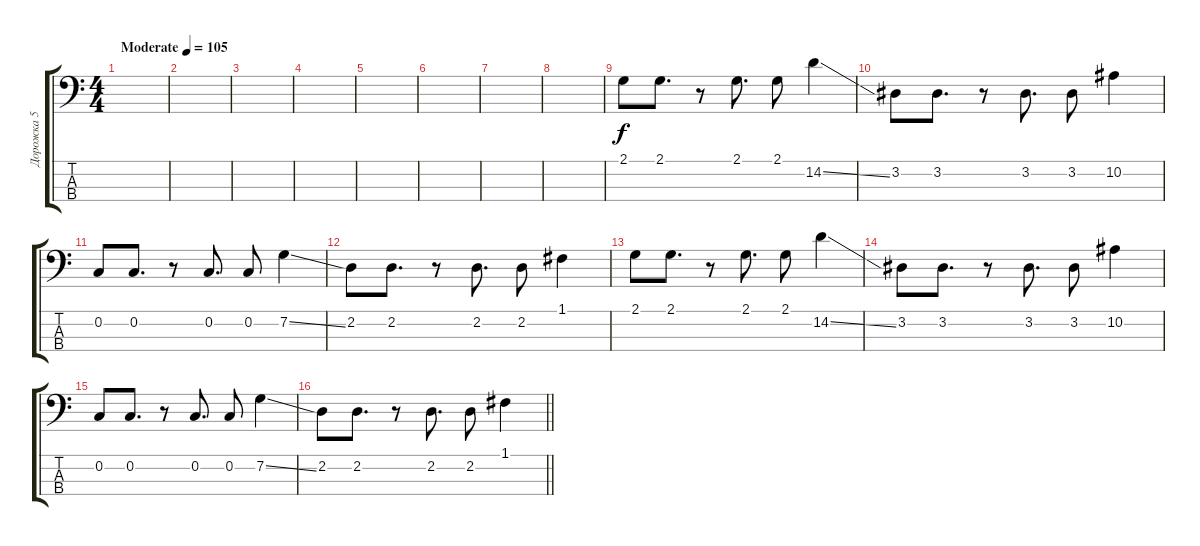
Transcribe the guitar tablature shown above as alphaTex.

\track ("Дорожка 5" "Дорожка 5") {instrument electricbassfinger}
\staff {score tabs}
\tuning (F2 C2 G1 C1) {hide}
\ts (4 4)
\tempo (105 "Moderate")
\clef f4
\ks c
|
|
|
|
|
|
|
|
2.1.8 2.1.8{d} r.8 2.1.8{d} 2.1.8 14.2{ss}.4 |
3.2.8 3.2.8{d} r.8 3.2.8{d} 3.2.8 10.2.4 |
0.2.8 0.2.8{d} r.8 0.2.8{d} 0.2.8 7.2{ss}.4 |
2.2.8 2.2.8{d} r.8 2.2.8{d} 2.2.8 1.1.4 |
2.1.8 2.1.8{d} r.8 2.1.8{d} 2.1.8 14.2{ss}.4 |
3.2.8 3.2.8{d} r.8 3.2.8{d} 3.2.8 10.2.4 |
0.2.8 0.2.8{d} r.8 0.2.8{d} 0.2.8 7.2{ss}.4 |
\barLineRight lightlight
2.2.8 2.2.8{d} r.8 2.2.8{d} 2.2.8 1.1.4
